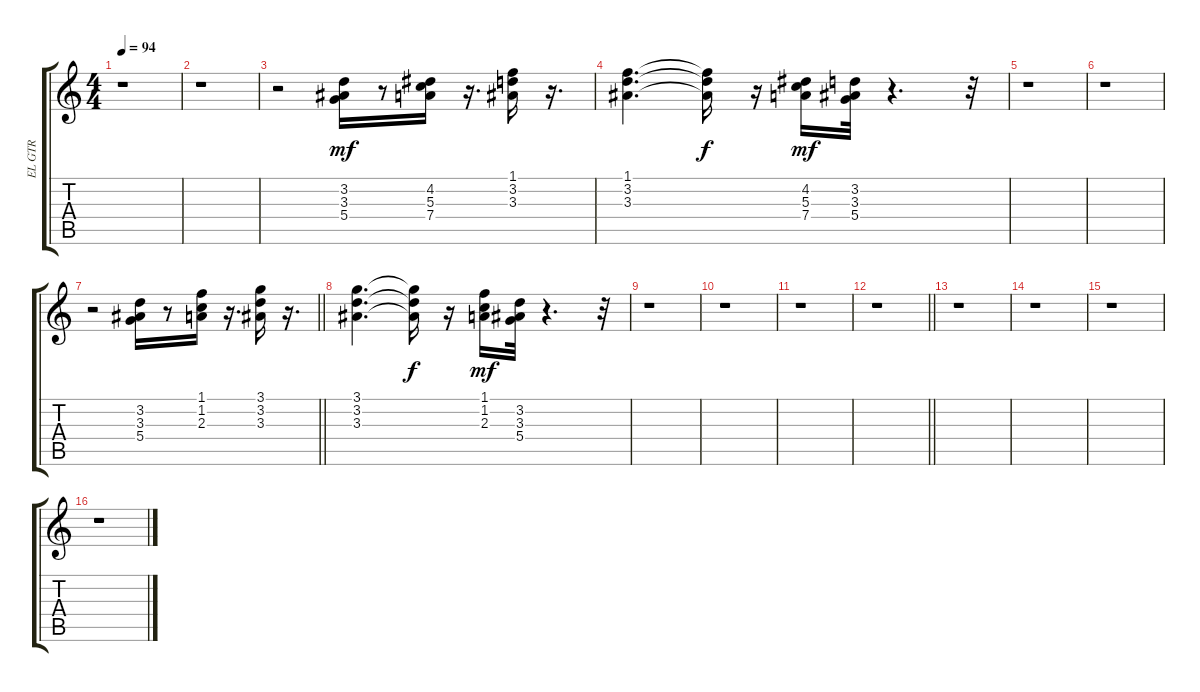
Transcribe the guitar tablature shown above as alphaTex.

\track ("EL GTR" "EL GTR") {instrument electricguitarjazz}
\staff {score tabs}
\tuning (E4 B3 G3 D3 A2 E2) {hide}
\ts (4 4)
\tempo 94
\clef g2
\ks c
r.1{dy mf} |
r.1 |
r.2 (3.2 3.3 5.4).16 r.8 (4.2 5.3 7.4).16 r.16{d} (1.1 3.2 3.3).16 r.16{d} |
(1.1 3.2 3.3).4{d} (1.1{t} 3.2{t} 3.3{t}).16{dy f} r.16 (4.2 5.3 7.4).16{dy mf} (3.2 3.3 5.4).32 r.4{d} r.32 |
r.1 |
r.1 |
\barLineRight lightlight
r.2 (3.2 3.3 5.4).16 r.8 (1.1 1.2 2.3).16 r.16{d} (3.1 3.2 3.3).16 r.16{d} |
(3.1 3.2 3.3).4{d} (3.1{t} 3.2{t} 3.3{t}).16{dy f} r.16 (1.1 1.2 2.3).16{dy mf} (3.2 3.3 5.4).32 r.4{d} r.32 |
r.1 |
r.1 |
r.1 |
\barLineRight lightlight
r.1 |
r.1 |
r.1 |
r.1 |
r.1
